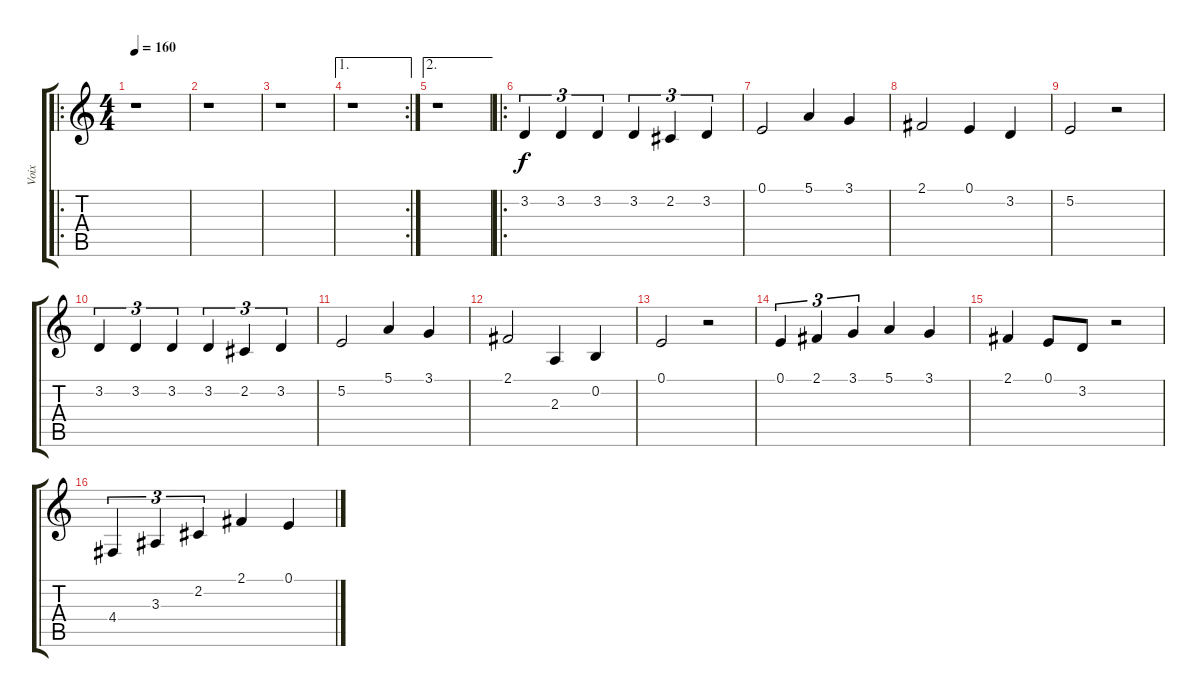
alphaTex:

\track ("Voix" "Voix") {instrument panflute}
\staff {score tabs}
\tuning (E4 B3 G3 D3 A2 E2) {hide}
\ro
\ts (4 4)
\tempo 160
\clef g2
\ks c
r.1{dy f instrument panflute} |
r.1 |
r.1 |
\ae 1
\rc 2
r.1 |
\ae 2
r.1 |
\ro
3.2.4{tu (3 2)} 3.2.4{tu (3 2)} 3.2.4{tu (3 2)} 3.2.4{tu (3 2)} 2.2.4{tu (3 2)} 3.2.4{tu (3 2)} |
0.1.2 5.1.4 3.1.4 |
2.1.2 0.1.4 3.2.4 |
5.2.2 r.2 |
3.2.4{tu (3 2)} 3.2.4{tu (3 2)} 3.2.4{tu (3 2)} 3.2.4{tu (3 2)} 2.2.4{tu (3 2)} 3.2.4{tu (3 2)} |
5.2.2 5.1.4 3.1.4 |
2.1.2 2.3.4 0.2.4 |
0.1.2 r.2 |
0.1.4{tu (3 2)} 2.1.4{tu (3 2)} 3.1.4{tu (3 2)} 5.1.4 3.1.4 |
2.1.4 0.1.8 3.2.8 r.2 |
4.4.4{tu (3 2)} 3.3.4{tu (3 2)} 2.2.4{tu (3 2)} 2.1.4 0.1.4
